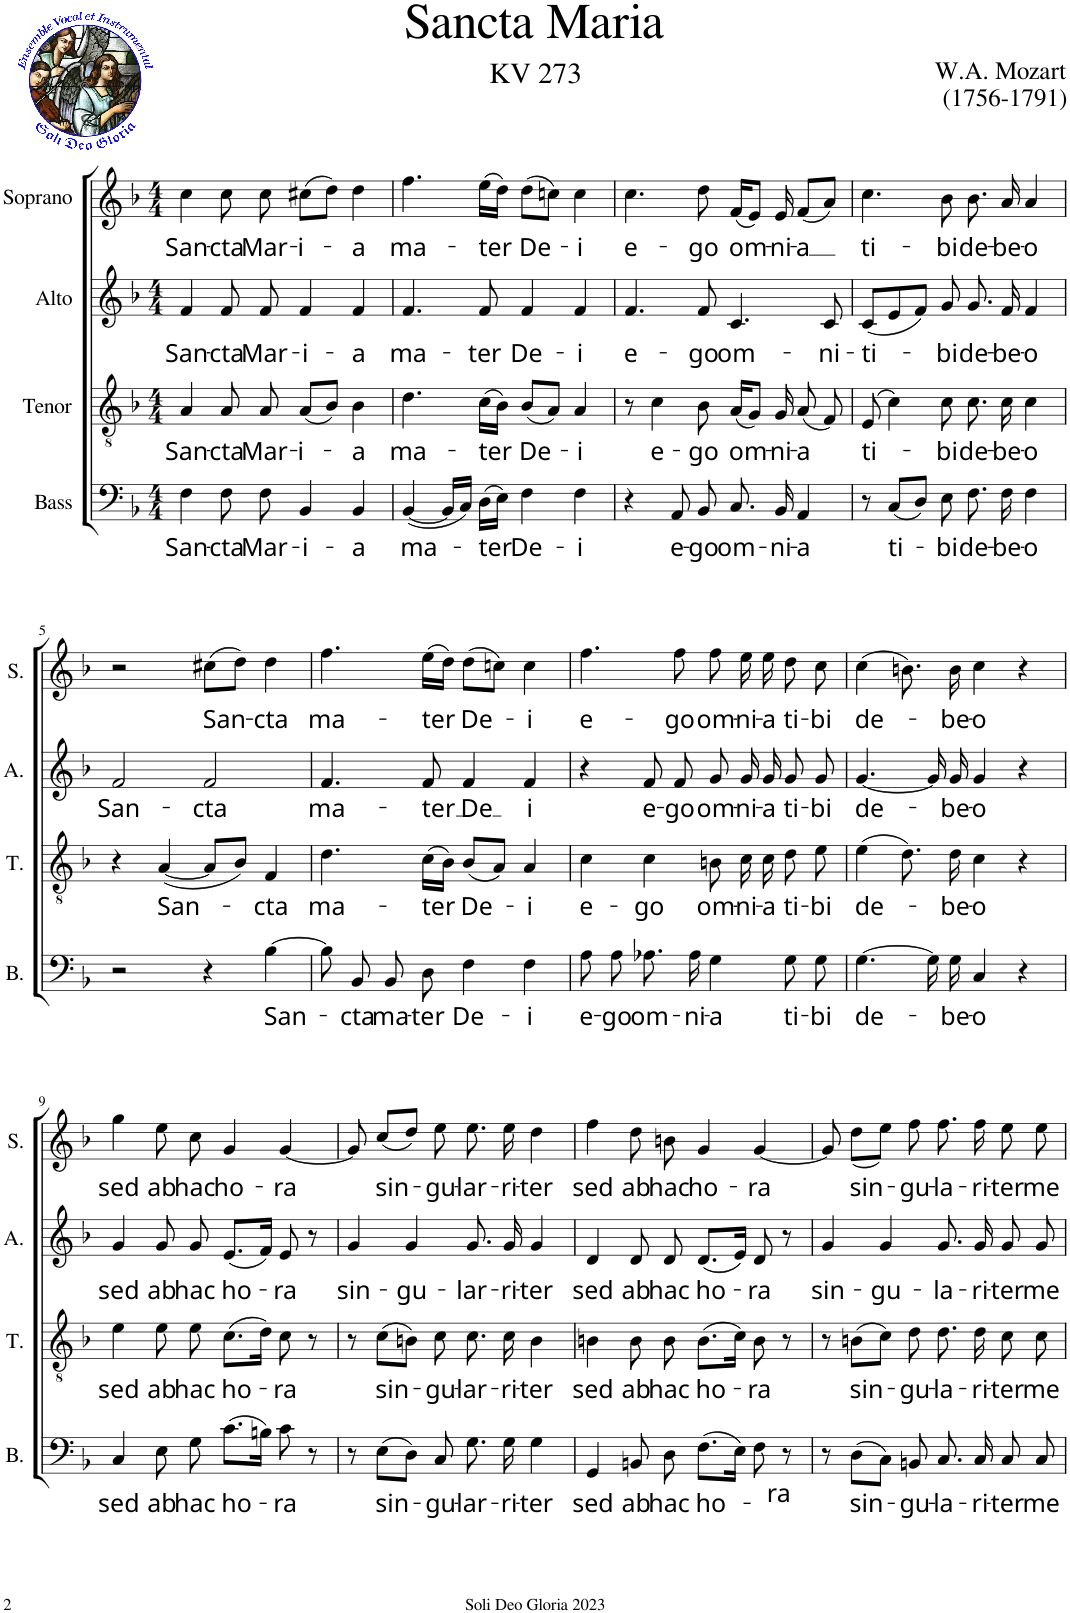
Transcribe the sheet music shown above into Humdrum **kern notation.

**kern	**text	**kern	**text	**kern	**text	**kern	**text
*part4	*part4	*part3	*part3	*part2	*part2	*part1	*part1
*staff4	*staff4	*staff3	*staff3	*staff2	*staff2	*staff1	*staff1
*I"Bass	*	*I"Tenor	*	*I"Alto	*	*I"Soprano	*
*I'B.	*	*I'T.	*	*I'A.	*	*I'S.	*
*clefF4	*	*clefGv2	*	*clefG2	*	*clefG2	*
*k[b-]	*	*k[b-]	*	*k[b-]	*	*k[b-]	*
*F:	*	*	*	*F:	*	*F:	*
*M4/4	*	*M4/4	*	*M4/4	*	*M4/4	*
=1	=1	=1	=1	=1	=1	=1	=1
!	!LO:LY:b	!	!LO:LY:b	!	!LO:LY:b	!	!LO:LY:b
4F\	San-	4A/	San-	4f/	San-	4cc\	San-
!	!LO:LY:b	!	!LO:LY:b	!	!LO:LY:b	!	!LO:LY:b
8F\	-cta	8A/	-cta	8f/	-cta	8cc\	-cta
!	!LO:LY:b	!	!LO:LY:b	!	!LO:LY:b	!	!LO:LY:b
8F\	Mar-	8A/	Mar-	8f/	Mar-	8cc\	Mar-
!	!LO:LY:b	!	!LO:LY:b	!	!LO:LY:b	!	!LO:LY:b
4BB-/	-i-	(<8A/L	-i-	4f/	-i-	(>8cc#X\L	-i-
.	.	8B-/J)	.	.	.	8dd\J)	.
!	!LO:LY:b	!	!LO:LY:b	!	!LO:LY:b	!	!LO:LY:b
4BB-/	-a	4B-\	-a	4f/	-a	4dd\	-a
=2	=2	=2	=2	=2	=2	=2	=2
!	!LO:LY:b	!	!LO:LY:b	!	!LO:LY:b	!	!LO:LY:b
([4BB-/	ma-	4.d\	ma-	4.f/	ma-	4.ff\	ma-
16BB-/LL]	.	.	.	.	.	.	.
16C/JJ)	.	.	.	.	.	.	.
!	!LO:LY:b	!	!LO:LY:b	!	!LO:LY:b	!	!LO:LY:b
(>16D\LL	-ter	(>16c\LL	-ter	8f/	-ter	(>16ee\LL	-ter
16E\JJ)	.	16B-\JJ)	.	.	.	16dd\JJ)	.
!	!LO:LY:b	!	!LO:LY:b	!	!LO:LY:b	!	!LO:LY:b
4F\	De-	(<8B-/L	De-	4f/	De-	(>8dd\L	De-
.	.	8A/J)	.	.	.	8ccn\J)	.
!	!LO:LY:b	!	!LO:LY:b	!	!LO:LY:b	!	!LO:LY:b
4F\	-i	4A/	-i	4f/	-i	4cc\	-i
=3	=3	=3	=3	=3	=3	=3	=3
!	!	!	!	!	!LO:LY:b	!	!LO:LY:b
4r	.	8r	.	4.f/	e-	4.cc\	e-
!	!	!	!LO:LY:b	!	!	!	!
.	.	4c\	e-	.	.	.	.
!	!LO:LY:b	!	!	!	!	!	!
8AA/	e-	.	.	.	.	.	.
!	!LO:LY:b	!	!LO:LY:b	!	!LO:LY:b	!	!LO:LY:b
8BB-/	-go	8B-\	-go	8f/	-go	8dd\	-go
!	!LO:LY:b	!	!LO:LY:b	!	!LO:LY:b	!	!LO:LY:b
8.C/	om-	(<16A/KL	om-	4.c/	om-	(<16f/KL	om-
.	.	8G/J)	.	.	.	8e/J)	.
!	!LO:LY:b	!	!LO:LY:b	!	!	!	!LO:LY:b
16BB-/	-ni-	16G/	-ni-	.	.	16e/	-ni-
!	!LO:LY:b	!	!LO:LY:b	!	!	!	!LO:LY:b
4AA/	-a	(<8A/	-a	.	.	(<8f/L	-a
!	!	!	!	!	!LO:LY:b	!	!
.	.	8F/)	.	8c/	-ni-	8a/J)	.
=4	=4	=4	=4	=4	=4	=4	=4
!	!	!	!LO:LY:b	!	!LO:LY:b	!	!LO:LY:b
8r	.	(>8E/	ti-	(<8c/L	ti-	4.cc\	ti-
!	!LO:LY:b	!	!	!	!	!	!
(<8C/L	ti-	4c\)	.	8e/	.	.	.
8D/J)	.	.	.	8f/J)	.	.	.
!	!LO:LY:b	!	!LO:LY:b	!	!LO:LY:b	!	!LO:LY:b
8E\	-bi	8c\	-bi	8g/	-bi	8b-\	-bi
!	!LO:LY:b	!	!LO:LY:b	!	!LO:LY:b	!	!LO:LY:b
8.F\	de-	8.c\	de-	8.g/	de-	8.b-\	de-
!	!LO:LY:b	!	!LO:LY:b	!	!LO:LY:b	!	!LO:LY:b
16F\	-be-	16c\	-be-	16f/	-be-	16a/	-be-
!	!LO:LY:b	!	!LO:LY:b	!	!LO:LY:b	!	!LO:LY:b
4F\	-o	4c\	-o	4f/	-o	4a/	-o
!!LO:LB:g=z
=5	=5	=5	=5	=5	=5	=5	=5
!	!	!	!	!	!LO:LY:b	!	!
2r	.	4r	.	2f/	San-	2r	.
!	!	!	!LO:LY:b	!	!	!	!
.	.	([4A/	San-	.	.	.	.
!	!	!	!	!	!LO:LY:b	!	!LO:LY:b
4r	.	8A/L]	.	2f/	-cta	(>8cc#X\L	San-
.	.	8B-/J)	.	.	.	8dd\J)	.
!	!LO:LY:b	!	!LO:LY:b	!	!	!	!LO:LY:b
[4B-\	San-	4F/	-cta	.	.	4dd\	-cta
=6	=6	=6	=6	=6	=6	=6	=6
!	!	!	!LO:LY:b	!	!LO:LY:b	!	!LO:LY:b
8B-\]	.	4.d\	ma-	4.f/	ma-	4.ff\	ma-
!	!LO:LY:b	!	!	!	!	!	!
8BB-/	-cta	.	.	.	.	.	.
!	!LO:LY:b	!	!	!	!	!	!
8BB-/	ma-	.	.	.	.	.	.
!	!LO:LY:b	!	!LO:LY:b	!	!LO:LY:b	!	!LO:LY:b
8D\	-ter	(>16c\LL	-ter	8f/	-ter	(>16ee\LL	-ter
.	.	16B-\JJ)	.	.	.	16dd\JJ)	.
!	!LO:LY:b	!	!LO:LY:b	!	!LO:LY:b	!	!LO:LY:b
4F\	De-	(<8B-/L	De-	4f/	-De	(>8dd\L	De-
.	.	8A/J)	.	.	.	8ccn\J)	.
!	!LO:LY:b	!	!LO:LY:b	!	!LO:LY:b	!	!LO:LY:b
4F\	-i	4A/	-i	4f/	i	4cc\	-i
=7	=7	=7	=7	=7	=7	=7	=7
!	!LO:LY:b	!	!LO:LY:b	!	!	!	!LO:LY:b
8A\	e-	4c\	e-	4r	.	4.ff\	e-
!	!LO:LY:b	!	!	!	!	!	!
8A\	-go	.	.	.	.	.	.
!	!LO:LY:b	!	!LO:LY:b	!	!LO:LY:b	!	!
8.A-X\	om-	4c\	-go	8f/	e-	.	.
!	!	!	!	!	!LO:LY:b	!	!LO:LY:b
.	.	.	.	8f/	-go	8ff\	-go
!	!LO:LY:b	!	!	!	!	!	!
16A-\	-ni-	.	.	.	.	.	.
!	!LO:LY:b	!	!LO:LY:b	!	!LO:LY:b	!	!LO:LY:b
4G\	-a	8Bn\	om-	8g/	om-	8ff\	om-
!	!	!	!LO:LY:b	!	!LO:LY:b	!	!LO:LY:b
.	.	16c\	-ni-	16g/	-ni-	16ee\	-ni-
!	!	!	!LO:LY:b	!	!LO:LY:b	!	!LO:LY:b
.	.	16c\	-a	16g/	-a	16ee\	-a
!	!LO:LY:b	!	!LO:LY:b	!	!LO:LY:b	!	!LO:LY:b
8G\	ti-	8d\	ti-	8g/	ti-	8dd\	ti-
!	!LO:LY:b	!	!LO:LY:b	!	!LO:LY:b	!	!LO:LY:b
8G\	-bi	8e\	-bi	8g/	-bi	8cc\	-bi
=8	=8	=8	=8	=8	=8	=8	=8
!	!LO:LY:b	!	!LO:LY:b	!	!LO:LY:b	!	!LO:LY:b
[4.G\	de-	(>4e\	de-	[4.g/	de-	(>4cc\	de-
.	.	8.d\)	.	.	.	8.bn\)	.
16G\]	.	.	.	16g/]	.	.	.
!	!LO:LY:b	!	!LO:LY:b	!	!LO:LY:b	!	!LO:LY:b
16G\	-be-	16d\	-be-	16g/	-be-	16b\	-be-
!	!LO:LY:b	!	!LO:LY:b	!	!LO:LY:b	!	!LO:LY:b
4C/	-o	4c\	-o	4g/	-o	4cc\	-o
4r	.	4r	.	4r	.	4r	.
!!LO:LB:g=z
=9	=9	=9	=9	=9	=9	=9	=9
!	!LO:LY:b	!	!LO:LY:b	!	!LO:LY:b	!	!LO:LY:b
4C/	sed	4e\	sed	4g/	sed	4gg\	sed
!	!LO:LY:b	!	!LO:LY:b	!	!LO:LY:b	!	!LO:LY:b
8E\	ab	8e\	ab	8g/	ab	8ee\	ab
!	!LO:LY:b	!	!LO:LY:b	!	!LO:LY:b	!	!LO:LY:b
8G\	hac	8e\	hac	8g/	hac	8cc\	hac
!	!LO:LY:b	!	!LO:LY:b	!	!LO:LY:b	!	!LO:LY:b
(>8.c\L	ho-	(>8.c\L	ho-	(<8.e/L	ho-	4g/	ho-
16Bn\Jk)	.	16d\Jk)	.	16f/Jk)	.	.	.
!	!LO:LY:b	!	!LO:LY:b	!	!LO:LY:b	!	!LO:LY:b
8c\	-ra	8c\	-ra	8e/	-ra	[4g/	-ra
8r	.	8r	.	8r	.	.	.
=10	=10	=10	=10	=10	=10	=10	=10
!	!	!	!	!	!LO:LY:b	!	!
8r	.	8r	.	4g/	sin-	8g/]	.
!	!LO:LY:b	!	!LO:LY:b	!	!	!	!LO:LY:b
(>8E\L	sin-	(>8c\L	sin-	.	.	(<8cc/L	sin-
!	!	!	!	!	!LO:LY:b	!	!
8D\J)	.	8Bn\J)	.	4g/	-gu-	8dd/J)	.
!	!LO:LY:b	!	!LO:LY:b	!	!	!	!LO:LY:b
8C/	-gu-	8c\	-gu-	.	.	8ee\	-gu-
!	!LO:LY:b	!	!LO:LY:b	!	!LO:LY:b	!	!LO:LY:b
8.G\	-lar-	8.c\	-lar-	8.g/	-lar-	8.ee\	-lar-
!	!LO:LY:b	!	!LO:LY:b	!	!LO:LY:b	!	!LO:LY:b
16G\	-ri-	16c\	-ri-	16g/	-ri-	16ee\	-ri-
!	!LO:LY:b	!	!LO:LY:b	!	!LO:LY:b	!	!LO:LY:b
4G\	-ter	4B\	-ter	4g/	-ter	4dd\	-ter
=11	=11	=11	=11	=11	=11	=11	=11
!	!LO:LY:b	!	!LO:LY:b	!	!LO:LY:b	!	!LO:LY:b
4GG/	sed	4Bn\	sed	4d/	sed	4ff\	sed
!	!LO:LY:b	!	!LO:LY:b	!	!LO:LY:b	!	!LO:LY:b
8BBn/	ab	8B\	ab	8d/	ab	8dd\	ab
!	!LO:LY:b	!	!LO:LY:b	!	!LO:LY:b	!	!LO:LY:b
8D\	hac	8B\	hac	8d/	hac	8bn\	hac
!	!LO:LY:b	!	!LO:LY:b	!	!LO:LY:b	!	!LO:LY:b
(>8.F\L	ho-	(>8.B\L	ho-	(<8.d/L	ho-	4g/	ho-
16E\Jk)	.	16c\Jk)	.	16e/Jk)	.	.	.
!	!LO:LY:b	!	!LO:LY:b	!	!LO:LY:b	!	!LO:LY:b
8F\	-ra	8B\	-ra	8d/	-ra	[4g/	-ra
8r	.	8r	.	8r	.	.	.
=12	=12	=12	=12	=12	=12	=12	=12
!	!	!	!	!	!LO:LY:b	!	!
8r	.	8r	.	4g/	sin-	8g/]	.
!	!LO:LY:b	!	!LO:LY:b	!	!	!	!LO:LY:b
(>8D\L	sin-	(>8Bn\L	sin-	.	.	(<8dd\L	sin-
!	!	!	!	!	!LO:LY:b	!	!
8C\J)	.	8c\J)	.	4g/	-gu-	8ee\J)	.
!	!LO:LY:b	!	!LO:LY:b	!	!	!	!LO:LY:b
8BBn/	-gu-	8d\	-gu-	.	.	8ff\	-gu-
!	!LO:LY:b	!	!LO:LY:b	!	!LO:LY:b	!	!LO:LY:b
8.C/	-la-	8.d\	-la-	8.g/	-la-	8.ff\	-la-
!	!LO:LY:b	!	!LO:LY:b	!	!LO:LY:b	!	!LO:LY:b
16C/	-ri-	16d\	-ri-	16g/	-ri-	16ff\	-ri-
!	!LO:LY:b	!	!LO:LY:b	!	!LO:LY:b	!	!LO:LY:b
8C/	-ter	8c\	-ter	8g/	-ter	8ee\	-ter
!	!LO:LY:b	!	!LO:LY:b	!	!LO:LY:b	!	!LO:LY:b
8C/	me	8c\	me	8g/	me	8ee\	me
=	=	=	=	=	=	=	=
*-	*-	*-	*-	*-	*-	*-	*-
